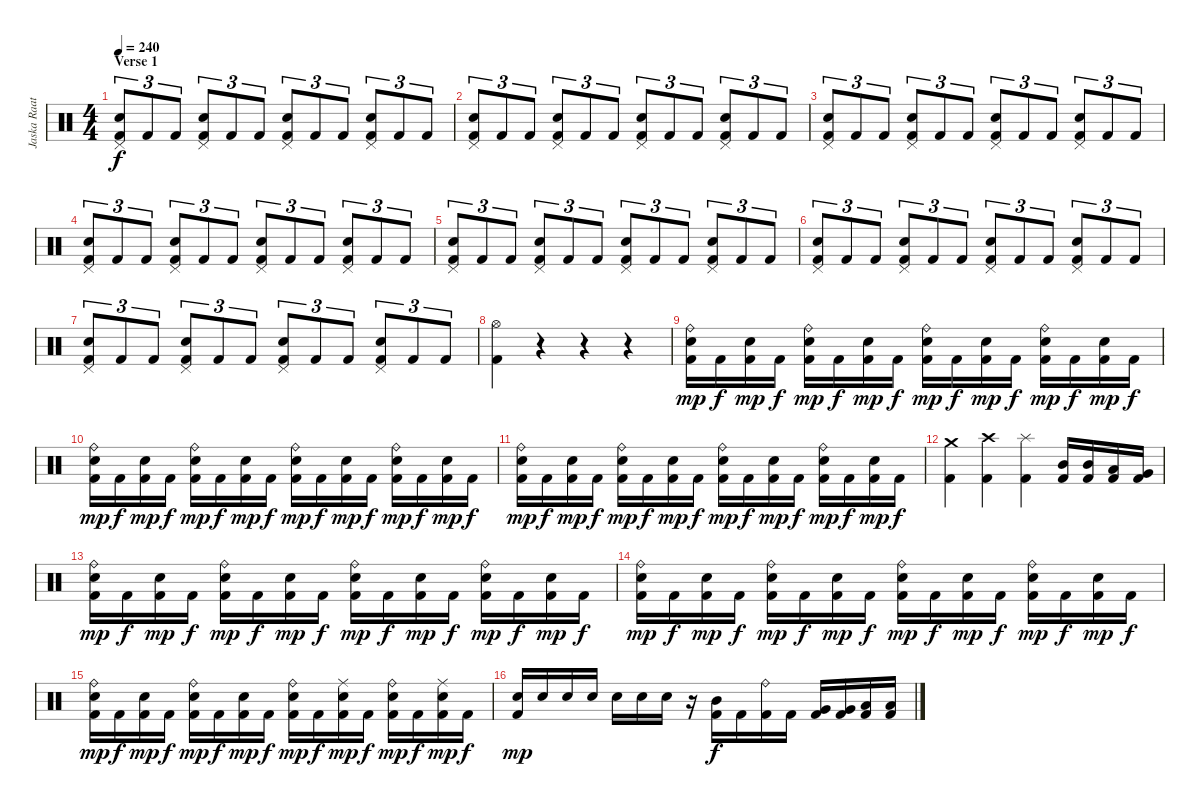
\track ("Jaska Raatikainen" "Jaska Raat") {instrument percussion}
\staff {score}
\articulation defaults
\ts (4 4)
\section ("" "Verse 1")
\tempo 240
\clef neutral
\ks c
("Pedal Hi-Hat (hit)" "Snare (hit) 2" "Kick (hit) 2").8{tu (3 2) dy f} "Kick (hit) 2".8{tu (3 2)} "Kick (hit) 2".8{tu (3 2)} ("Pedal Hi-Hat (hit)" "Snare (hit) 2" "Kick (hit) 2").8{tu (3 2)} "Kick (hit) 2".8{tu (3 2)} "Kick (hit) 2".8{tu (3 2)} ("Pedal Hi-Hat (hit)" "Snare (hit) 2" "Kick (hit) 2").8{tu (3 2)} "Kick (hit) 2".8{tu (3 2)} "Kick (hit) 2".8{tu (3 2)} ("Pedal Hi-Hat (hit)" "Snare (hit) 2" "Kick (hit) 2").8{tu (3 2)} "Kick (hit) 2".8{tu (3 2)} "Kick (hit) 2".8{tu (3 2)} |
("Pedal Hi-Hat (hit)" "Snare (hit) 2" "Kick (hit) 2").8{tu (3 2)} "Kick (hit) 2".8{tu (3 2)} "Kick (hit) 2".8{tu (3 2)} ("Pedal Hi-Hat (hit)" "Snare (hit) 2" "Kick (hit) 2").8{tu (3 2)} "Kick (hit) 2".8{tu (3 2)} "Kick (hit) 2".8{tu (3 2)} ("Pedal Hi-Hat (hit)" "Snare (hit) 2" "Kick (hit) 2").8{tu (3 2)} "Kick (hit) 2".8{tu (3 2)} "Kick (hit) 2".8{tu (3 2)} ("Pedal Hi-Hat (hit)" "Snare (hit) 2" "Kick (hit) 2").8{tu (3 2)} "Kick (hit) 2".8{tu (3 2)} "Kick (hit) 2".8{tu (3 2)} |
("Pedal Hi-Hat (hit)" "Snare (hit) 2" "Kick (hit) 2").8{tu (3 2)} "Kick (hit) 2".8{tu (3 2)} "Kick (hit) 2".8{tu (3 2)} ("Pedal Hi-Hat (hit)" "Snare (hit) 2" "Kick (hit) 2").8{tu (3 2)} "Kick (hit) 2".8{tu (3 2)} "Kick (hit) 2".8{tu (3 2)} ("Pedal Hi-Hat (hit)" "Snare (hit) 2" "Kick (hit) 2").8{tu (3 2)} "Kick (hit) 2".8{tu (3 2)} "Kick (hit) 2".8{tu (3 2)} ("Pedal Hi-Hat (hit)" "Snare (hit) 2" "Kick (hit) 2").8{tu (3 2)} "Kick (hit) 2".8{tu (3 2)} "Kick (hit) 2".8{tu (3 2)} |
("Pedal Hi-Hat (hit)" "Snare (hit) 2" "Kick (hit) 2").8{tu (3 2)} "Kick (hit) 2".8{tu (3 2)} "Kick (hit) 2".8{tu (3 2)} ("Pedal Hi-Hat (hit)" "Snare (hit) 2" "Kick (hit) 2").8{tu (3 2)} "Kick (hit) 2".8{tu (3 2)} "Kick (hit) 2".8{tu (3 2)} ("Pedal Hi-Hat (hit)" "Snare (hit) 2" "Kick (hit) 2").8{tu (3 2)} "Kick (hit) 2".8{tu (3 2)} "Kick (hit) 2".8{tu (3 2)} ("Pedal Hi-Hat (hit)" "Snare (hit) 2" "Kick (hit) 2").8{tu (3 2)} "Kick (hit) 2".8{tu (3 2)} "Kick (hit) 2".8{tu (3 2)} |
("Pedal Hi-Hat (hit)" "Snare (hit) 2" "Kick (hit) 2").8{tu (3 2)} "Kick (hit) 2".8{tu (3 2)} "Kick (hit) 2".8{tu (3 2)} ("Pedal Hi-Hat (hit)" "Snare (hit) 2" "Kick (hit) 2").8{tu (3 2)} "Kick (hit) 2".8{tu (3 2)} "Kick (hit) 2".8{tu (3 2)} ("Pedal Hi-Hat (hit)" "Snare (hit) 2" "Kick (hit) 2").8{tu (3 2)} "Kick (hit) 2".8{tu (3 2)} "Kick (hit) 2".8{tu (3 2)} ("Pedal Hi-Hat (hit)" "Snare (hit) 2" "Kick (hit) 2").8{tu (3 2)} "Kick (hit) 2".8{tu (3 2)} "Kick (hit) 2".8{tu (3 2)} |
("Pedal Hi-Hat (hit)" "Snare (hit) 2" "Kick (hit) 2").8{tu (3 2)} "Kick (hit) 2".8{tu (3 2)} "Kick (hit) 2".8{tu (3 2)} ("Pedal Hi-Hat (hit)" "Snare (hit) 2" "Kick (hit) 2").8{tu (3 2)} "Kick (hit) 2".8{tu (3 2)} "Kick (hit) 2".8{tu (3 2)} ("Pedal Hi-Hat (hit)" "Snare (hit) 2" "Kick (hit) 2").8{tu (3 2)} "Kick (hit) 2".8{tu (3 2)} "Kick (hit) 2".8{tu (3 2)} ("Pedal Hi-Hat (hit)" "Snare (hit) 2" "Kick (hit) 2").8{tu (3 2)} "Kick (hit) 2".8{tu (3 2)} "Kick (hit) 2".8{tu (3 2)} |
("Pedal Hi-Hat (hit)" "Snare (hit) 2" "Kick (hit) 2").8{tu (3 2)} "Kick (hit) 2".8{tu (3 2)} "Kick (hit) 2".8{tu (3 2)} ("Pedal Hi-Hat (hit)" "Snare (hit) 2" "Kick (hit) 2").8{tu (3 2)} "Kick (hit) 2".8{tu (3 2)} "Kick (hit) 2".8{tu (3 2)} ("Pedal Hi-Hat (hit)" "Snare (hit) 2" "Kick (hit) 2").8{tu (3 2)} "Kick (hit) 2".8{tu (3 2)} "Kick (hit) 2".8{tu (3 2)} ("Pedal Hi-Hat (hit)" "Snare (hit) 2" "Kick (hit) 2").8{tu (3 2)} "Kick (hit) 2".8{tu (3 2)} "Kick (hit) 2".8{tu (3 2)} |
("Hi-Hat (open)" "Kick (hit) 2").4 r.4 r.4 r.4 |
("Ride (bell)" "Snare (hit) 2" "Kick (hit) 2").16{dy mp} "Kick (hit) 2".16{dy f} ("Snare (hit) 2" "Kick (hit) 2").16{dy mp} "Kick (hit) 2".16{dy f} ("Ride (bell)" "Snare (hit) 2" "Kick (hit) 2").16{dy mp} "Kick (hit) 2".16{dy f} ("Snare (hit) 2" "Kick (hit) 2").16{dy mp} "Kick (hit) 2".16{dy f} ("Ride (bell)" "Snare (hit) 2" "Kick (hit) 2").16{dy mp} "Kick (hit) 2".16{dy f} ("Snare (hit) 2" "Kick (hit) 2").16{dy mp} "Kick (hit) 2".16{dy f} ("Ride (bell)" "Snare (hit) 2" "Kick (hit) 2").16{dy mp} "Kick (hit) 2".16{dy f} ("Snare (hit) 2" "Kick (hit) 2").16{dy mp} "Kick (hit) 2".16{dy f} |
("Ride (bell)" "Snare (hit) 2" "Kick (hit) 2").16{dy mp} "Kick (hit) 2".16{dy f} ("Snare (hit) 2" "Kick (hit) 2").16{dy mp} "Kick (hit) 2".16{dy f} ("Ride (bell)" "Snare (hit) 2" "Kick (hit) 2").16{dy mp} "Kick (hit) 2".16{dy f} ("Snare (hit) 2" "Kick (hit) 2").16{dy mp} "Kick (hit) 2".16{dy f} ("Ride (bell)" "Snare (hit) 2" "Kick (hit) 2").16{dy mp} "Kick (hit) 2".16{dy f} ("Snare (hit) 2" "Kick (hit) 2").16{dy mp} "Kick (hit) 2".16{dy f} ("Ride (bell)" "Snare (hit) 2" "Kick (hit) 2").16{dy mp} "Kick (hit) 2".16{dy f} ("Snare (hit) 2" "Kick (hit) 2").16{dy mp} "Kick (hit) 2".16{dy f} |
("Ride (bell)" "Snare (hit) 2" "Kick (hit) 2").16{dy mp} "Kick (hit) 2".16{dy f} ("Snare (hit) 2" "Kick (hit) 2").16{dy mp} "Kick (hit) 2".16{dy f} ("Ride (bell)" "Snare (hit) 2" "Kick (hit) 2").16{dy mp} "Kick (hit) 2".16{dy f} ("Snare (hit) 2" "Kick (hit) 2").16{dy mp} "Kick (hit) 2".16{dy f} ("Ride (bell)" "Snare (hit) 2" "Kick (hit) 2").16{dy mp} "Kick (hit) 2".16{dy f} ("Snare (hit) 2" "Kick (hit) 2").16{dy mp} "Kick (hit) 2".16{dy f} ("Ride (bell)" "Snare (hit) 2" "Kick (hit) 2").16{dy mp} "Kick (hit) 2".16{dy f} ("Snare (hit) 2" "Kick (hit) 2").16{dy mp} "Kick (hit) 2".16{dy f} |
("Crash medium (hit)" "Kick (hit) 2").4 ("Crash high (hit)" "Kick (hit) 2").4 ("Splash (hit)" "Kick (hit) 2").4 ("Mid Tom (hit)" "Kick (hit) 2").16 ("Mid Tom (hit)" "Kick (hit) 2").16 ("Low Tom (hit)" "Kick (hit) 2").16 ("Very Low Tom (hit)" "Kick (hit) 2").16 |
("Ride (bell)" "Snare (hit) 2" "Kick (hit) 2").16{dy mp} "Kick (hit) 2".16{dy f} ("Snare (hit) 2" "Kick (hit) 2").16{dy mp} "Kick (hit) 2".16{dy f} ("Ride (bell)" "Snare (hit) 2" "Kick (hit) 2").16{dy mp} "Kick (hit) 2".16{dy f} ("Snare (hit) 2" "Kick (hit) 2").16{dy mp} "Kick (hit) 2".16{dy f} ("Ride (bell)" "Snare (hit) 2" "Kick (hit) 2").16{dy mp} "Kick (hit) 2".16{dy f} ("Snare (hit) 2" "Kick (hit) 2").16{dy mp} "Kick (hit) 2".16{dy f} ("Ride (bell)" "Snare (hit) 2" "Kick (hit) 2").16{dy mp} "Kick (hit) 2".16{dy f} ("Snare (hit) 2" "Kick (hit) 2").16{dy mp} "Kick (hit) 2".16{dy f} |
("Ride (bell)" "Snare (hit) 2" "Kick (hit) 2").16{dy mp} "Kick (hit) 2".16{dy f} ("Snare (hit) 2" "Kick (hit) 2").16{dy mp} "Kick (hit) 2".16{dy f} ("Ride (bell)" "Snare (hit) 2" "Kick (hit) 2").16{dy mp} "Kick (hit) 2".16{dy f} ("Snare (hit) 2" "Kick (hit) 2").16{dy mp} "Kick (hit) 2".16{dy f} ("Ride (bell)" "Snare (hit) 2" "Kick (hit) 2").16{dy mp} "Kick (hit) 2".16{dy f} ("Snare (hit) 2" "Kick (hit) 2").16{dy mp} "Kick (hit) 2".16{dy f} ("Ride (bell)" "Snare (hit) 2" "Kick (hit) 2").16{dy mp} "Kick (hit) 2".16{dy f} ("Snare (hit) 2" "Kick (hit) 2").16{dy mp} "Kick (hit) 2".16{dy f} |
("Ride (bell)" "Snare (hit) 2" "Kick (hit) 2").16{dy mp} "Kick (hit) 2".16{dy f} ("Snare (hit) 2" "Kick (hit) 2").16{dy mp} "Kick (hit) 2".16{dy f} ("Ride (bell)" "Snare (hit) 2" "Kick (hit) 2").16{dy mp} "Kick (hit) 2".16{dy f} ("Snare (hit) 2" "Kick (hit) 2").16{dy mp} "Kick (hit) 2".16{dy f} ("Ride (bell)" "Snare (hit) 2" "Kick (hit) 2").16{dy mp} "Kick (hit) 2".16{dy f} ("Ride (middle)" "Snare (hit) 2" "Kick (hit) 2").16{dy mp} "Kick (hit) 2".16{dy f} ("Ride (bell)" "Snare (hit) 2" "Kick (hit) 2").16{dy mp} "Kick (hit) 2".16{dy f} ("Ride (middle)" "Snare (hit) 2" "Kick (hit) 2").16{dy mp} "Kick (hit) 2".16{dy f} |
("Snare (hit) 2" "Kick (hit) 2").16{dy mp} "Snare (hit) 2".16 "Snare (hit) 2".16 "Snare (hit) 2".16 "Snare (hit) 2".16 "Snare (hit) 2".16 "Snare (hit) 2".16 r.16 ("Mid Tom (hit)" "Kick (hit) 2").16{dy f} "Kick (hit) 2".16 ("Ride (bell)" "Kick (hit) 2").16 "Kick (hit) 2".16 ("Very Low Tom (hit)" "Kick (hit) 2").16 ("Very Low Tom (hit)" "Kick (hit) 2").16 ("Low Floor Tom (hit)" "Kick (hit) 2").16 ("Low Floor Tom (hit)" "Kick (hit) 2").16
